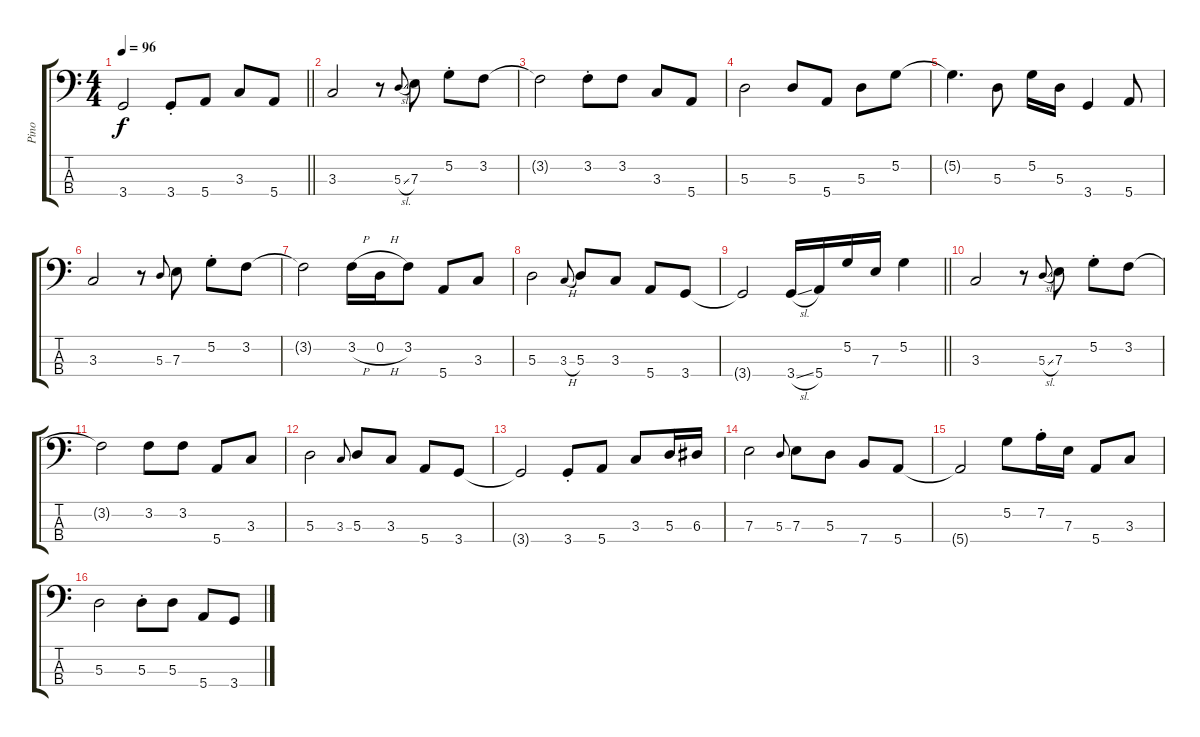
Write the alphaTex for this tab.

\track ("Pino" "Pino") {instrument electricbassfinger}
\staff {score tabs}
\tuning (G2 D2 A1 E1) {hide}
\ts (4 4)
\tempo 96
\clef f4
\barLineRight lightlight
\ks c
3.4{t}.2{dy f} 3.4{st}.8 5.4.8 3.3.8 5.4.8 |
3.3.2 r.8 5.3{sl}.8{gr onbeat} 7.3.8 5.2{st}.8 3.2.8 |
3.2{t}.2 3.2{st}.8 3.2.8 3.3.8 5.4.8 |
5.3.2 5.3.8 5.4.8 5.3.8 5.2.8 |
5.2{t}.4{d} 5.3.8 5.2.16 5.3.16 3.4.4 5.4.8 |
3.3.2 r.8 5.3.8{gr onbeat} 7.3.8 5.2{st}.8 3.2.8 |
3.2{t}.2 3.2{h}.16 0.2{h}.16 3.2.8 5.4.8 3.3.8 |
5.3.2 3.3{h}.8{gr onbeat} 5.3.8 3.3.8 5.4.8 3.4.8 |
\barLineRight lightlight
3.4{t}.2 3.4{sl}.16 5.4.16 5.2.16 7.3.16 5.2.4 |
3.3.2 r.8 5.3{sl}.8{gr onbeat} 7.3.8 5.2{st}.8 3.2.8 |
3.2{t}.2 3.2.8 3.2.8 5.4.8 3.3.8 |
5.3.2 3.3.8{gr onbeat} 5.3.8 3.3.8 5.4.8 3.4.8 |
3.4{t}.2 3.4{st}.8 5.4.8 3.3.8 5.3.16 6.3.16 |
7.3.2 5.3.8{gr onbeat} 7.3.8 5.3.8 7.4.8 5.4.8 |
5.4{t}.2 5.2.8 7.2{st}.16 7.3.16 5.4.8 3.3.8 |
5.3.2 5.3{st}.8 5.3.8 5.4.8 3.4.8
